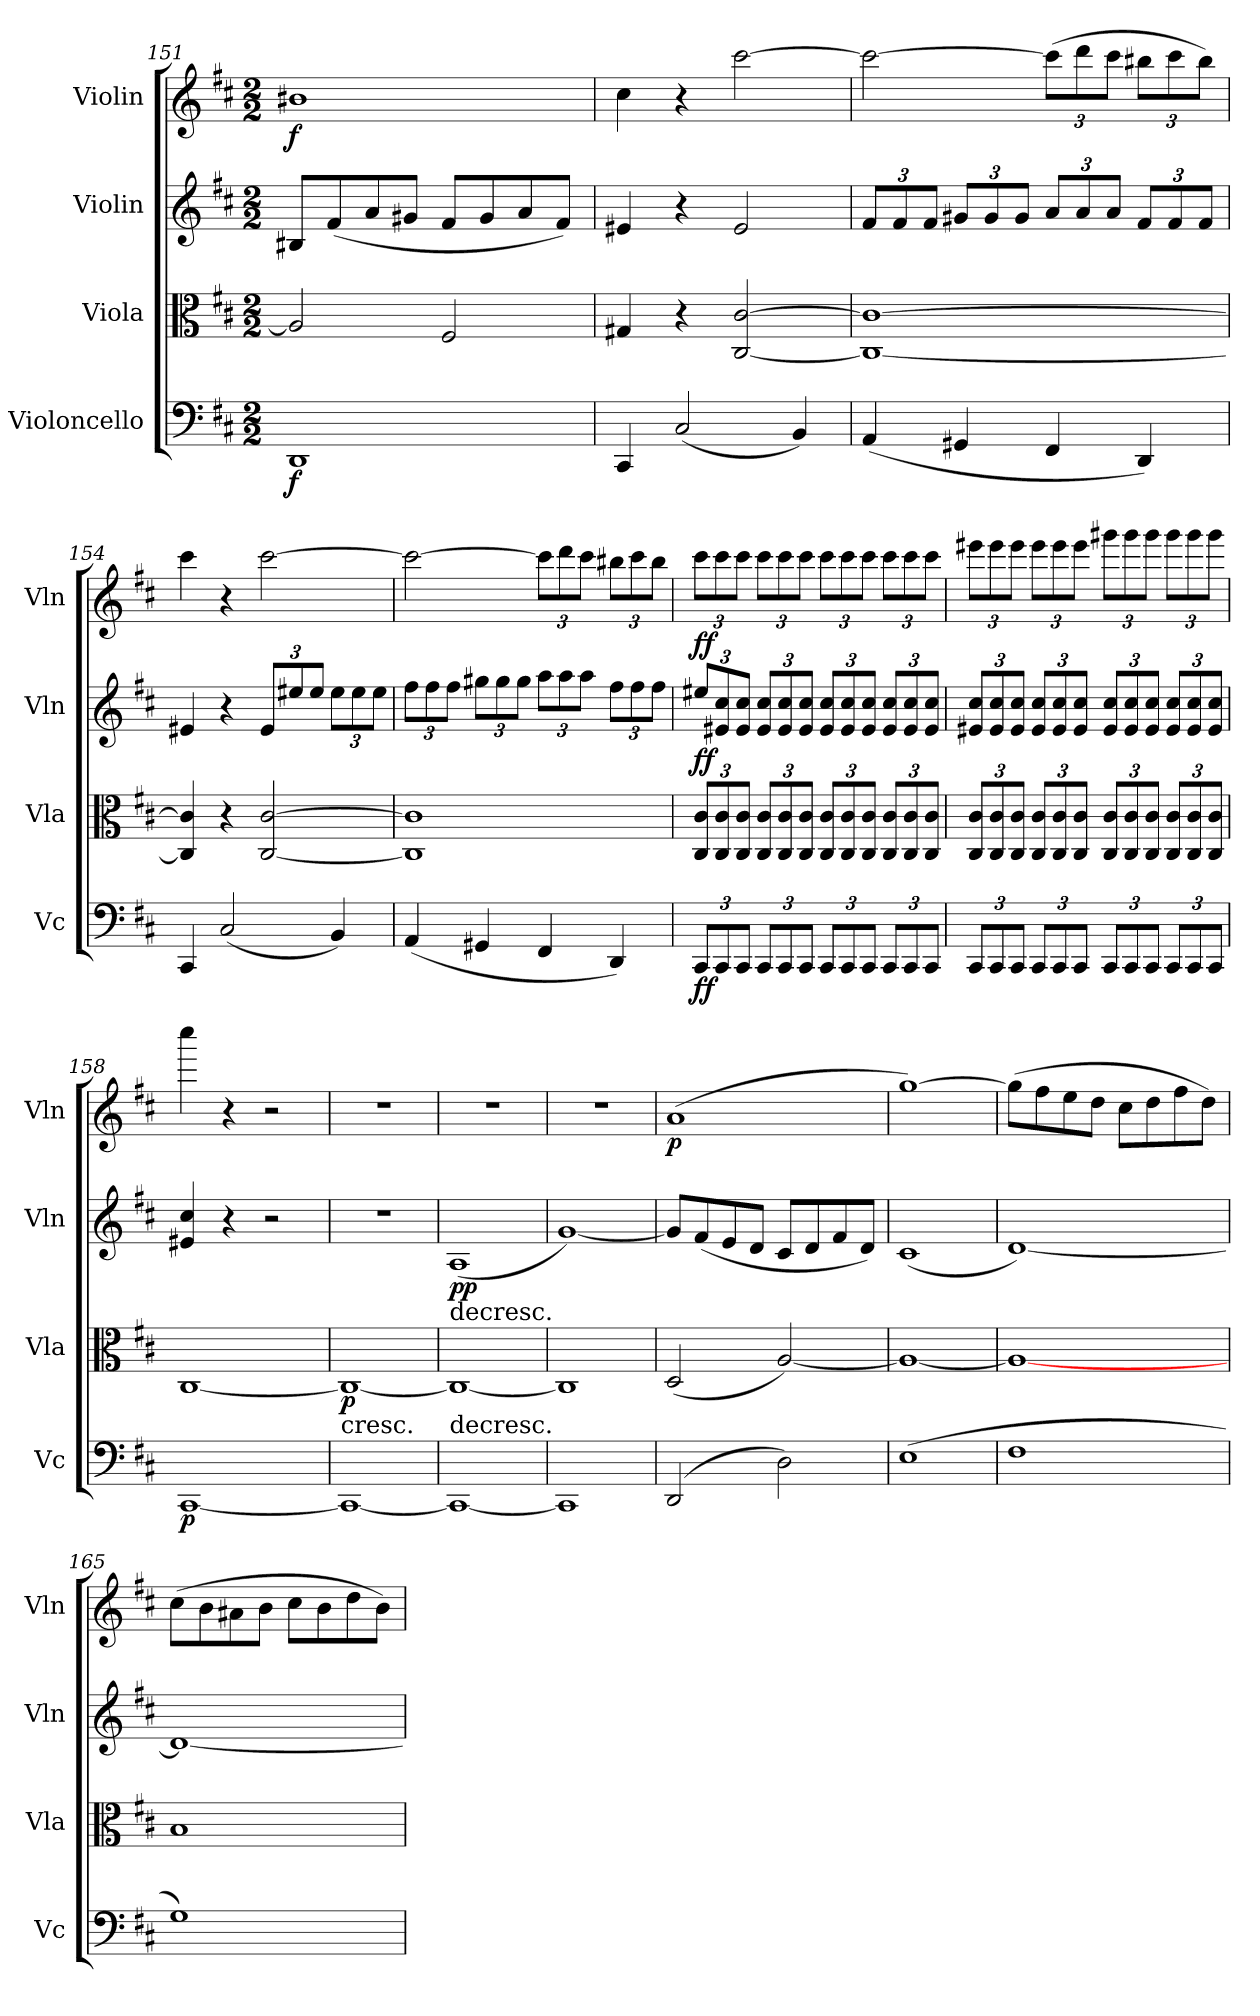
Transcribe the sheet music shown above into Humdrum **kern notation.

**kern	**dynam	**kern	**dynam	**kern	**dynam	**kern	**dynam
*part4	*part4	*part3	*part3	*part2	*part2	*part1	*part1
*staff4	*staff4	*staff3	*staff3	*staff2	*staff2	*staff1	*staff1
*I"Violoncello	*	*I"Viola	*	*I"Violin	*	*I"Violin	*
*I'Vc	*	*I'Vla	*	*I'Vln	*	*I'Vln	*
*clefF4	*	*clefC3	*	*clefG2	*	*clefG2	*
*k[f#c#]	*	*k[f#c#]	*	*k[f#c#]	*	*k[f#c#]	*
*D:	*	*D:	*	*D:	*	*D:	*
*M2/2	*	*M2/2	*	*M2/2	*	*M2/2	*
=151	=151	=151	=151	=151	=151	=151	=151
1DD	f	2A/]	.	8B#X/L	.	1b#X	f
.	.	.	.	(8f#/	.	.	.
.	.	.	.	8a/	.	.	.
.	.	.	.	8g#X/J	.	.	.
.	.	2F#/	.	8f#/L	.	.	.
.	.	.	.	8g#/	.	.	.
.	.	.	.	8a/	.	.	.
.	.	.	.	8f#/J)	.	.	.
=152	=152	=152	=152	=152	=152	=152	=152
4CC#/	.	4G#X/	.	4e#X/	.	4cc#\	.
(2C#/	.	4r	.	4r	.	4r	.
.	.	[2C#/ [2c#/	.	2e#/	.	[2ccc#\	.
4BB/)	.	.	.	.	.	.	.
=153	=153	=153	=153	=153	=153	=153	=153
(4AA/	.	1C#_ 1c#_	.	12f#/L	.	2ccc#\_	.
.	.	.	.	12f#/	.	.	.
.	.	.	.	12f#/J	.	.	.
4GG#X/	.	.	.	12g#X/L	.	.	.
.	.	.	.	12g#/	.	.	.
.	.	.	.	12g#/J	.	.	.
4FF#/	.	.	.	12a/L	.	(12ccc#\L]	.
.	.	.	.	12a/	.	12ddd\	.
.	.	.	.	12a/J	.	12ccc#\J	.
4DD/)	.	.	.	12f#/L	.	12bb#X\L	.
.	.	.	.	12f#/	.	12ccc#\	.
.	.	.	.	12f#/J	.	12bb#\J)	.
=154	=154	=154	=154	=154	=154	=154	=154
4CC#/	.	4C#]/ 4c#]/	.	4e#X/	.	4ccc#\	.
(2C#/	.	4r	.	4r	.	4r	.
.	.	[2C#/ [2c#/	.	12e#/L	.	[2ccc#\	.
.	.	.	.	12ee#X/	.	.	.
.	.	.	.	12ee#/J	.	.	.
4BB/)	.	.	.	12ee#\L	.	.	.
.	.	.	.	12ee#\	.	.	.
.	.	.	.	12ee#\J	.	.	.
=155	=155	=155	=155	=155	=155	=155	=155
(4AA/	.	1C#] 1c#]	.	12ff#\L	.	2ccc#\_	.
.	.	.	.	12ff#\	.	.	.
.	.	.	.	12ff#\J	.	.	.
4GG#X/	.	.	.	12gg#X\L	.	.	.
.	.	.	.	12gg#\	.	.	.
.	.	.	.	12gg#\J	.	.	.
4FF#/	.	.	.	12aa\L	.	12ccc#\L]	.
.	.	.	.	12aa\	.	12ddd\	.
.	.	.	.	12aa\J	.	12ccc#\J	.
4DD/)	.	.	.	12ff#\L	.	12bb#X\L	.
.	.	.	.	12ff#\	.	12ccc#\	.
.	.	.	.	12ff#\J	.	12bb#\J	.
=156	=156	=156	=156	=156	=156	=156	=156
12CC#/L	ff	12C#/ 12c#/L	.	12ee#X/L	ff	12ccc#\L	ff
12CC#/	.	12C#/ 12c#/	.	12e#X/ 12cc#/	.	12ccc#\	.
12CC#/J	.	12C#/ 12c#/J	.	12e#/ 12cc#/J	.	12ccc#\J	.
12CC#/L	.	12C#/ 12c#/L	.	12e#/ 12cc#/L	.	12ccc#\L	.
12CC#/	.	12C#/ 12c#/	.	12e#/ 12cc#/	.	12ccc#\	.
12CC#/J	.	12C#/ 12c#/J	.	12e#/ 12cc#/J	.	12ccc#\J	.
12CC#/L	.	12C#/ 12c#/L	.	12e#/ 12cc#/L	.	12ccc#\L	.
12CC#/	.	12C#/ 12c#/	.	12e#/ 12cc#/	.	12ccc#\	.
12CC#/J	.	12C#/ 12c#/J	.	12e#/ 12cc#/J	.	12ccc#\J	.
12CC#/L	.	12C#/ 12c#/L	.	12e#/ 12cc#/L	.	12ccc#\L	.
12CC#/	.	12C#/ 12c#/	.	12e#/ 12cc#/	.	12ccc#\	.
12CC#/J	.	12C#/ 12c#/J	.	12e#/ 12cc#/J	.	12ccc#\J	.
=157	=157	=157	=157	=157	=157	=157	=157
12CC#/L	.	12C#/ 12c#/L	.	12e#X/ 12cc#/L	.	12eee#X\L	.
12CC#/	.	12C#/ 12c#/	.	12e#/ 12cc#/	.	12eee#\	.
12CC#/J	.	12C#/ 12c#/J	.	12e#/ 12cc#/J	.	12eee#\J	.
12CC#/L	.	12C#/ 12c#/L	.	12e#/ 12cc#/L	.	12eee#\L	.
12CC#/	.	12C#/ 12c#/	.	12e#/ 12cc#/	.	12eee#\	.
12CC#/J	.	12C#/ 12c#/J	.	12e#/ 12cc#/J	.	12eee#\J	.
12CC#/L	.	12C#/ 12c#/L	.	12e#/ 12cc#/L	.	12ggg#X\L	.
12CC#/	.	12C#/ 12c#/	.	12e#/ 12cc#/	.	12ggg#\	.
12CC#/J	.	12C#/ 12c#/J	.	12e#/ 12cc#/J	.	12ggg#\J	.
12CC#/L	.	12C#/ 12c#/L	.	12e#/ 12cc#/L	.	12ggg#\L	.
12CC#/	.	12C#/ 12c#/	.	12e#/ 12cc#/	.	12ggg#\	.
12CC#/J	.	12C#/ 12c#/J	.	12e#/ 12cc#/J	.	12ggg#\J	.
=158	=158	=158	=158	=158	=158	=158	=158
[1CC#	p	[1C#	.	4e#X/ 4cc#/	.	4cccc#\	.
.	.	.	.	4r	.	4r	.
.	.	.	.	2r	.	2r	.
=159	=159	=159	=159	=159	=159	=159	=159
!LO:TX:t=cresc.	!	!	!	!	!	!	!
1CC#_	.	1C#_	p	1r	.	1r	.
=160	=160	=160	=160	=160	=160	=160	=160
!	!	!LO:TX:t=decresc.	!	!	!	!	!
!LO:TX:t=decresc.	!	!	!	!	!	!	!
1CC#_	.	1C#_	.	(1A	pp	1r	.
=161	=161	=161	=161	=161	=161	=161	=161
1CC#]	.	1C#]	.	[1g)	.	1r	.
=162	=162	=162	=162	=162	=162	=162	=162
(2DD/	.	(2D/	.	8g/L]	.	(1a	p
.	.	.	.	(8f#/	.	.	.
.	.	.	.	8e/	.	.	.
.	.	.	.	8d/J	.	.	.
2D\)	.	[2A/)	.	8c#/L	.	.	.
.	.	.	.	8d/	.	.	.
.	.	.	.	8f#/	.	.	.
.	.	.	.	8d/J)	.	.	.
=163	=163	=163	=163	=163	=163	=163	=163
(1E	.	1A_	.	(1c#	.	[1gg)	.
=164	=164	=164	=164	=164	=164	=164	=164
1F#	.	1A_	.	[1d)	.	(8gg\L]	.
.	.	.	.	.	.	8ff#\	.
.	.	.	.	.	.	8ee\	.
.	.	.	.	.	.	8dd\J	.
.	.	.	.	.	.	8cc#\L	.
.	.	.	.	.	.	8dd\	.
.	.	.	.	.	.	8ff#\	.
.	.	.	.	.	.	8dd\J)	.
=165	=165	=165	=165	=165	=165	=165	=165
1G)	.	1B	.	1d_	.	(8cc#\L	.
.	.	.	.	.	.	8b\	.
.	.	.	.	.	.	8a#X\	.
.	.	.	.	.	.	8b\J	.
.	.	.	.	.	.	8cc#\L	.
.	.	.	.	.	.	8b\	.
.	.	.	.	.	.	8dd\	.
.	.	.	.	.	.	8b\J)	.
=	=	=	=	=	=	=	=
*-	*-	*-	*-	*-	*-	*-	*-
